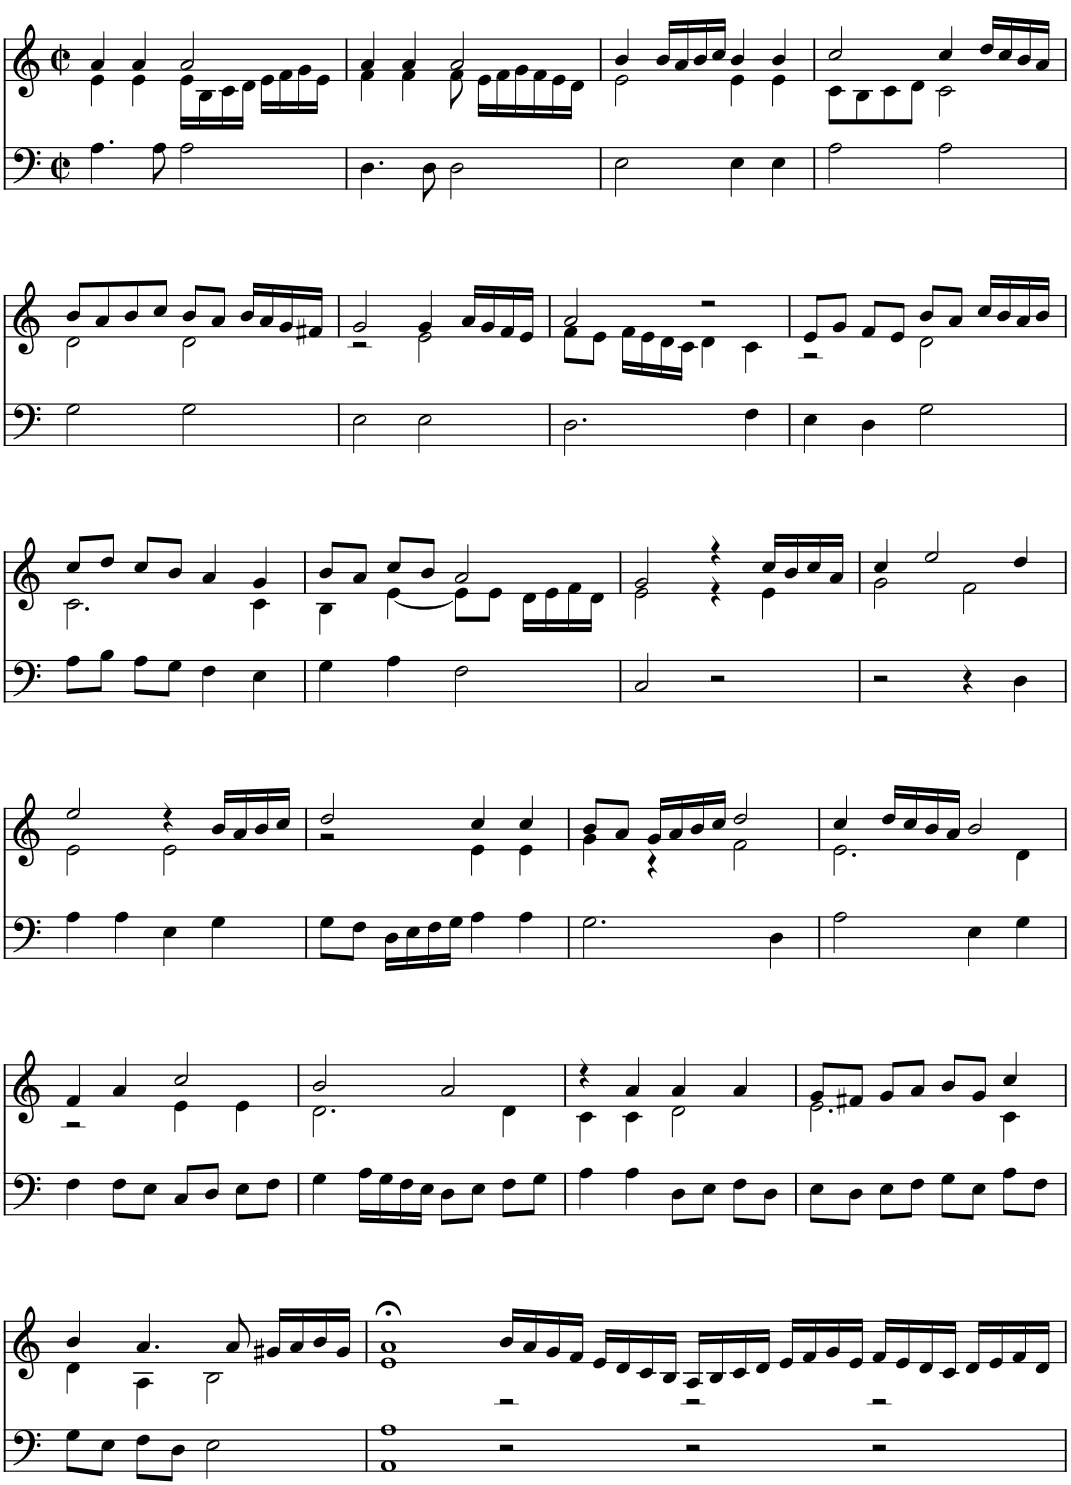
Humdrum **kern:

**kern	**kern
*part1	*part1
*staff2	*staff1
*I"Laute	*
*clefF4	*clefG2
*k[]	*k[]
*M2/2	*M2/2
*met(c|)	*met(c|)
=1	=1
*	*^
4.A\	4a/	4e\
.	4a/	4e\
8A\	.	.
2A\	2a/	16e\LL
.	.	16B\
.	.	16c\
.	.	16d\JJ
.	.	16e\LL
.	.	16f\
.	.	16g\
.	.	16e\JJ
=2	=2	=2
4.D\	4a/	4f\
.	4a/	4f\
8D\	.	.
2D\	2a/	8f\
.	.	16e\LL
.	.	16f\
.	.	16g\
.	.	16f\
.	.	16e\
.	.	16d\JJ
=3	=3	=3
2E\	4b/	2e\
.	16b/LL	.
.	16a/	.
.	16b/	.
.	16cc/JJ	.
4E\	4b/	4e\
4E\	4b/	4e\
=4	=4	=4
2A\	2cc/	8c\L
.	.	8B\
.	.	8c\
.	.	8d\J
2A\	4cc/	2c\
.	16dd/LL	.
.	16cc/	.
.	16b/	.
.	16a/JJ	.
!!LO:LB:g=z	!!
=5	=5	=5
2G\	8b/L	2d\
.	8a/	.
.	8b/	.
.	8cc/J	.
2G\	8b/L	2d\
.	8a/J	.
.	16b/LL	.
.	16a/	.
.	16g/	.
.	16f#X/JJ	.
=6	=6	=6
2E\	2g/	2r
2E\	4g/	2e\
.	16a/LL	.
.	16g/	.
.	16f/	.
.	16e/JJ	.
=7	=7	=7
2.D\	2a/	8f\L
.	.	8e\J
.	.	16f\LL
.	.	16e\
.	.	16d\
.	.	16c\JJ
.	2r	4d\
4F\	.	4c\
=8	=8	=8
4E\	8e/L	2r
.	8g/J	.
4D\	8f/L	.
.	8e/J	.
2G\	8b/L	2d\
.	8a/J	.
.	16cc/LL	.
.	16b/	.
.	16a/	.
.	16b/JJ	.
!!LO:LB:g=z	!!
=9	=9	=9
8A\L	8cc/L	2.c\
8B\J	8dd/J	.
8A\L	8cc/L	.
8G\J	8b/J	.
4F\	4a/	.
4E\	4g/	4c\
=10	=10	=10
4G\	8b/L	4B\
.	8a/J	.
4A\	8cc/L	[4e\
.	8b/J	.
2F\	2a/	8e\L]
.	.	8e\J
.	.	16d\LL
.	.	16e\
.	.	16f\
.	.	16d\JJ
=11	=11	=11
2C/	2g/	2e\
2r	4r	4r
.	16cc/LL	4e\
.	16b/	.
.	16cc/	.
.	16a/JJ	.
=12	=12	=12
2r	4cc/	2g\
.	2ee/	.
4r	.	2f\
4D\	4dd/	.
!!LO:LB:g=z	!!
=13	=13	=13
4A\	2ee/	2e\
4A\	.	.
4E\	4r	2e\
4G\	16b/LL	.
.	16a/	.
.	16b/	.
.	16cc/JJ	.
=14	=14	=14
8G\L	2dd/	2r
8F\J	.	.
16D\LL	.	.
16E\	.	.
16F\	.	.
16G\JJ	.	.
4A\	4cc/	4e\
4A\	4cc/	4e\
=15	=15	=15
2.G\	8b/L	4g\
.	8a/J	.
.	16g/LL	4r
.	16a/	.
.	16b/	.
.	16cc/JJ	.
.	2dd/	2f\
4D\	.	.
=16	=16	=16
2A\	4cc/	2.e\
.	16dd/LL	.
.	16cc/	.
.	16b/	.
.	16a/JJ	.
4E\	2b/	.
4G\	.	4d\
!!LO:LB:g=z	!!
=17	=17	=17
4F\	4f/	2r
8F\L	4a/	.
8E\J	.	.
8C/L	2cc/	4e\
8D/J	.	.
8E\L	.	4e\
8F\J	.	.
=18	=18	=18
4G\	2b/	2.d\
16A\LL	.	.
16G\	.	.
16F\	.	.
16E\JJ	.	.
8D\L	2a/	.
8E\J	.	.
8F\L	.	4d\
8G\J	.	.
=19	=19	=19
4A\	4r	4c\
4A\	4a/	4c\
8D\L	4a/	2d\
8E\J	.	.
8F\L	4a/	.
8D\J	.	.
=20	=20	=20
8E\L	8g/L	2.e\
8D\J	8f#X/J	.
8E\L	8g/L	.
8F\J	8a/J	.
8G\L	8b/L	.
8E\J	8g/J	.
8A\L	4cc/	4c\
8F\J	.	.
!!LO:LB:g=z	!!
=21	=21	=21
8G\L	4b/	4d\
8E\J	.	.
8F\L	4.a/	4A\
8D\J	.	.
2E\	.	2B\
.	8a/	.
.	16g#X/LL	.
.	16a/	.
.	16b/	.
.	16g#/JJ	.
=22	=22	=22
*M10/4	*M10/4	*
1AA 1A	1a;<	1e
2r	16b/LL	2r
.	16a/	.
.	16g/	.
.	16f/JJ	.
.	16e/LL	.
.	16d/	.
.	16c/	.
.	16B/JJ	.
2r	16A/LL	2r
.	16B/	.
.	16c/	.
.	16d/JJ	.
.	16e/LL	.
.	16f/	.
.	16g/	.
.	16e/JJ	.
2r	16f/LL	2r
.	16e/	.
.	16d/	.
.	16c/JJ	.
.	16d/LL	.
.	16e/	.
.	16f/	.
.	16d/JJ	.
*	*v	*v
=	=
*-	*-
